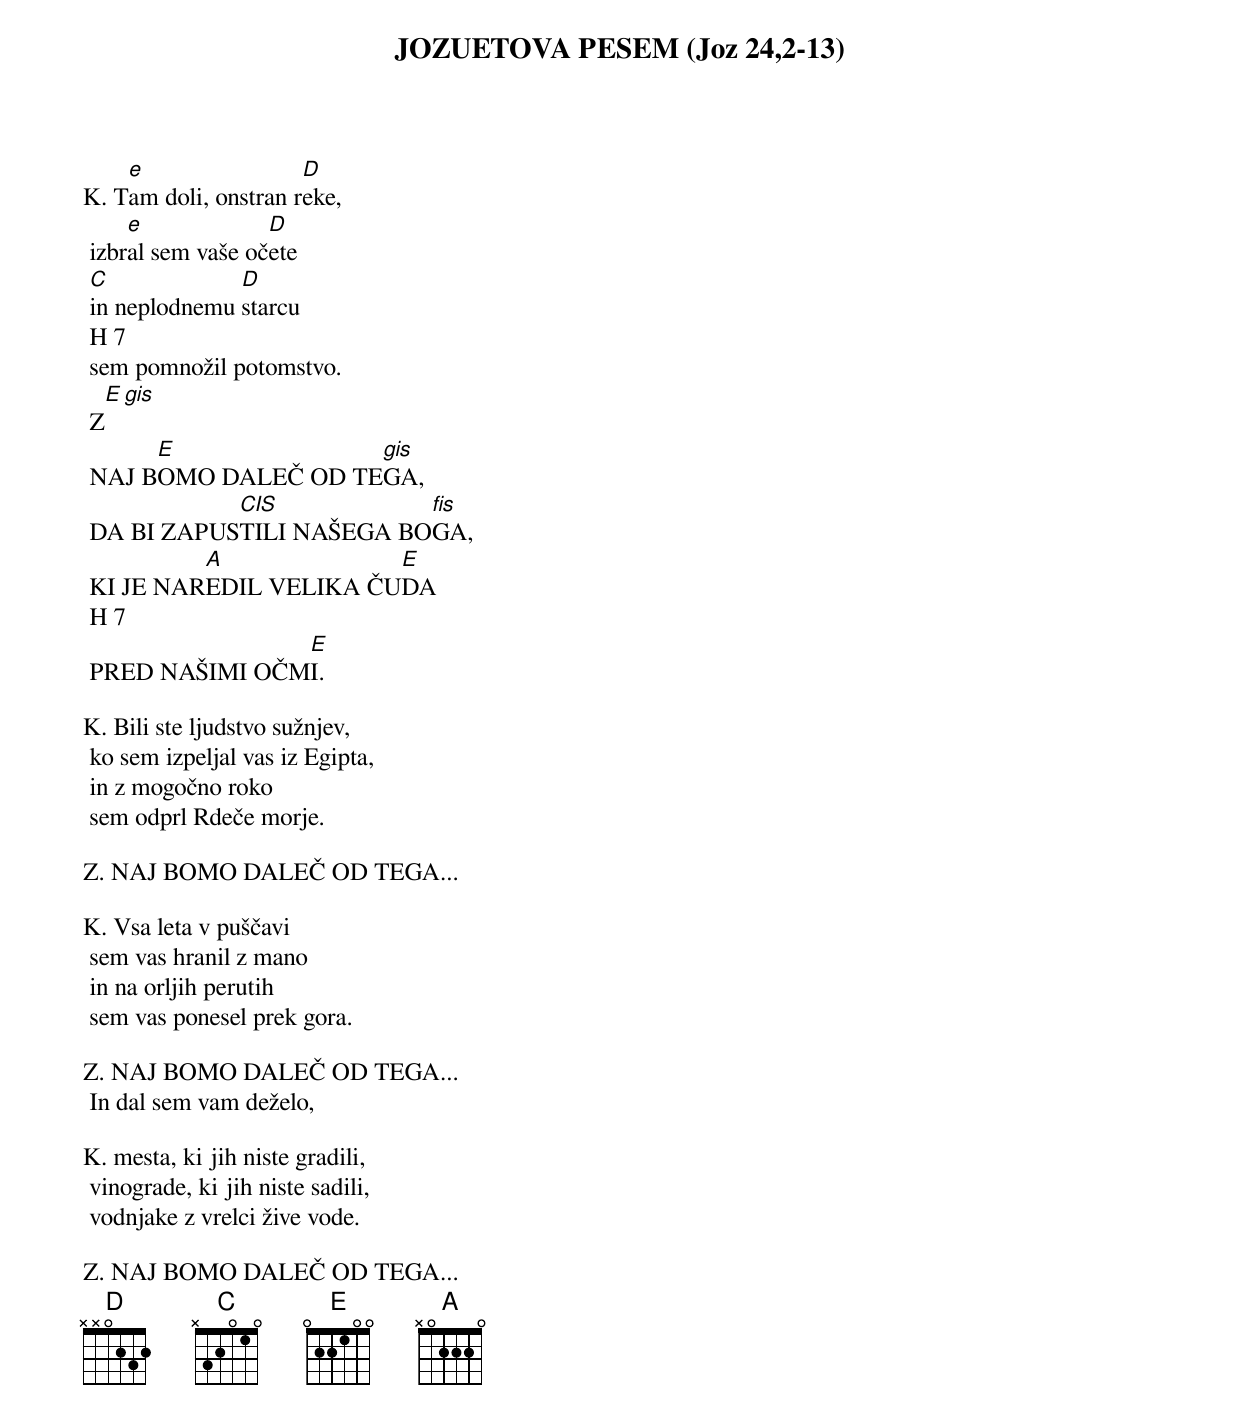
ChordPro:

{title: JOZUETOVA PESEM (Joz 24,2-13)}

K.	T[e]am doli, onstran r[D]eke,
	izbr[e]al sem vaše oč[D]ete
	[C]in neplodnemu [D]starcu
	H 7
	sem pomnožil potomstvo.
	Z[E][gis]
	NAJ B[E]OMO DALEČ OD TE[gis]GA,
	DA BI ZAPUS[CIS]TILI NAŠEGA BO[fis]GA,
	KI JE NAR[A]EDIL VELIKA ČU[E]DA
	H 7
	PRED NAŠIMI OČM[E]I.

K.	Bili ste ljudstvo sužnjev,
	ko sem izpeljal vas iz Egipta,
	in z mogočno roko
	sem odprl Rdeče morje.

Z.	NAJ BOMO DALEČ OD TEGA...

K.	Vsa leta v puščavi
	sem vas hranil z mano
	in na orljih perutih
	sem vas ponesel prek gora.

Z.	NAJ BOMO DALEČ OD TEGA...
	In dal sem vam deželo,

K.	mesta, ki jih niste gradili,
	vinograde, ki jih niste sadili,
	vodnjake z vrelci žive vode.

Z.	NAJ BOMO DALEČ OD TEGA...
